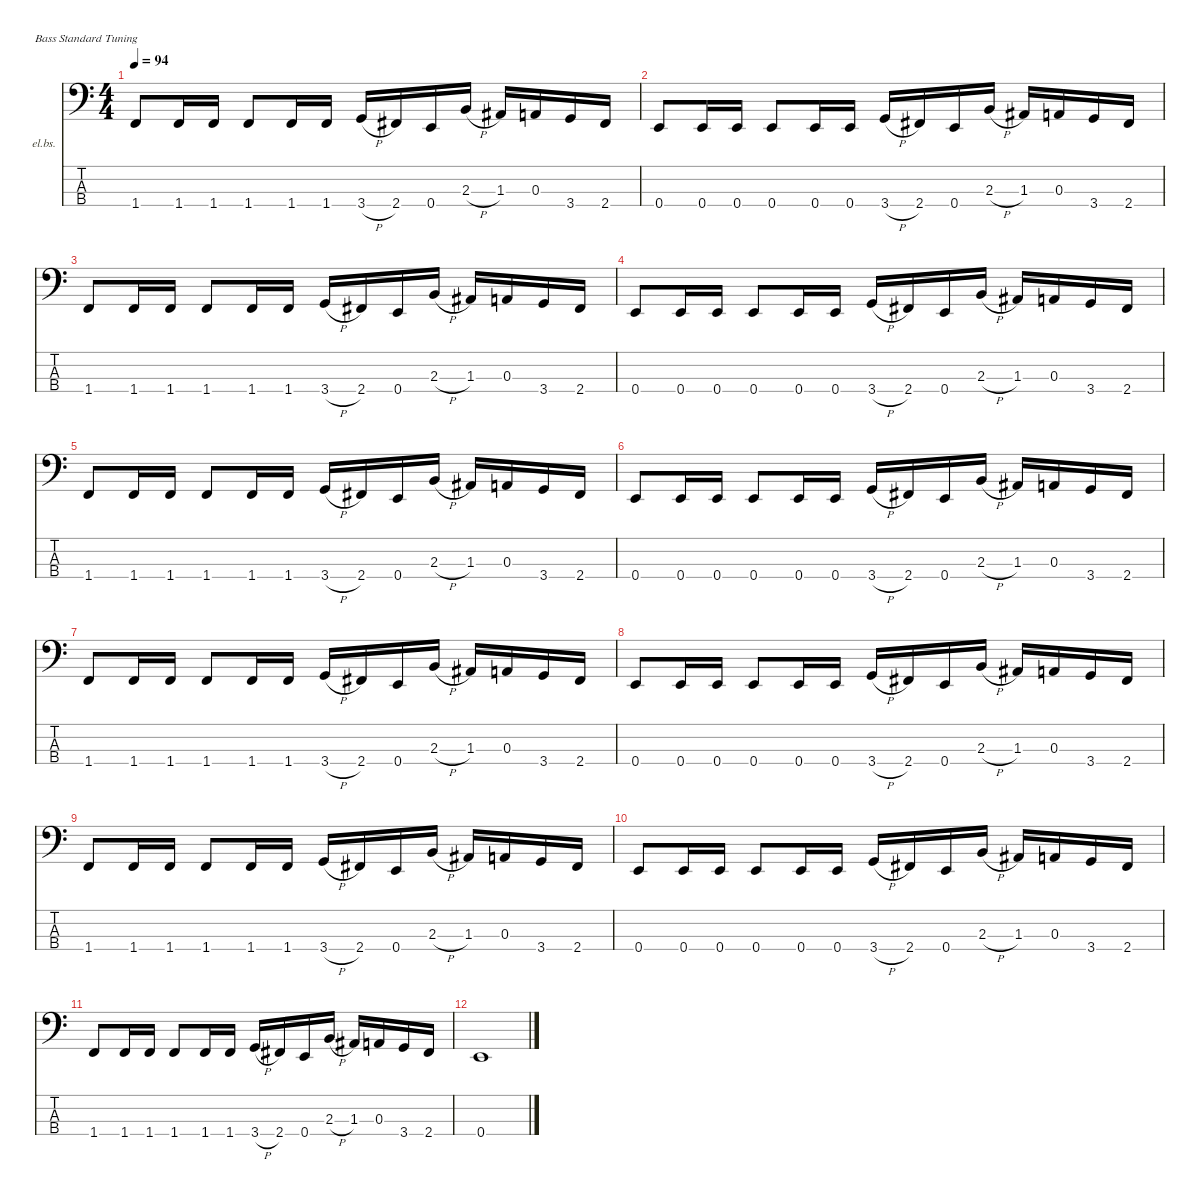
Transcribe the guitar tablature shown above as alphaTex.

\defaultSystemsLayout 4
\hideDynamics
\bracketExtendMode nobrackets
\firstSystemTrackNameOrientation horizontal
\otherSystemsTrackNameOrientation horizontal
\track ("Jason Newsted" "el.bs.") {instrument electricbasspick}
\staff {score tabs}
\tuning (G2 D2 A1 E1)
\ts (4 4)
\tempo 94
\clef f4
\ks c
1.4.8{dy f} 1.4.16 1.4.16 1.4.8 1.4.16 1.4.16 3.4{h}.16 2.4{acc #}.16 0.4.16 2.3{h}.16 1.3{acc #}.16 0.3.16 3.4.16 2.4{acc #}.16 |
0.4.8 0.4.16 0.4.16 0.4.8 0.4.16 0.4.16 3.4{h}.16 2.4{acc #}.16 0.4.16 2.3{h}.16 1.3{acc #}.16 0.3.16 3.4.16 2.4{acc #}.16 |
1.4.8 1.4.16 1.4.16 1.4.8 1.4.16 1.4.16 3.4{h}.16 2.4{acc #}.16 0.4.16 2.3{h}.16 1.3{acc #}.16 0.3.16 3.4.16 2.4{acc #}.16 |
0.4.8 0.4.16 0.4.16 0.4.8 0.4.16 0.4.16 3.4{h}.16 2.4{acc #}.16 0.4.16 2.3{h}.16 1.3{acc #}.16 0.3.16 3.4.16 2.4{acc #}.16 |
1.4.8 1.4.16 1.4.16 1.4.8 1.4.16 1.4.16 3.4{h}.16 2.4{acc #}.16 0.4.16 2.3{h}.16 1.3{acc #}.16 0.3.16 3.4.16 2.4{acc #}.16 |
0.4.8 0.4.16 0.4.16 0.4.8 0.4.16 0.4.16 3.4{h}.16 2.4{acc #}.16 0.4.16 2.3{h}.16 1.3{acc #}.16 0.3.16 3.4.16 2.4{acc #}.16 |
1.4.8 1.4.16 1.4.16 1.4.8 1.4.16 1.4.16 3.4{h}.16 2.4{acc #}.16 0.4.16 2.3{h}.16 1.3{acc #}.16 0.3.16 3.4.16 2.4{acc #}.16 |
0.4.8 0.4.16 0.4.16 0.4.8 0.4.16 0.4.16 3.4{h}.16 2.4{acc #}.16 0.4.16 2.3{h}.16 1.3{acc #}.16 0.3.16 3.4.16 2.4{acc #}.16 |
1.4.8 1.4.16 1.4.16 1.4.8 1.4.16 1.4.16 3.4{h}.16 2.4{acc #}.16 0.4.16 2.3{h}.16 1.3{acc #}.16 0.3.16 3.4.16 2.4{acc #}.16 |
0.4.8 0.4.16 0.4.16 0.4.8 0.4.16 0.4.16 3.4{h}.16 2.4{acc #}.16 0.4.16 2.3{h}.16 1.3{acc #}.16 0.3.16 3.4.16 2.4{acc #}.16 |
1.4.8 1.4.16 1.4.16 1.4.8 1.4.16 1.4.16 3.4{h}.16 2.4{acc #}.16 0.4.16 2.3{h}.16 1.3{acc #}.16 0.3.16 3.4.16 2.4{acc #}.16 |
0.4.1
